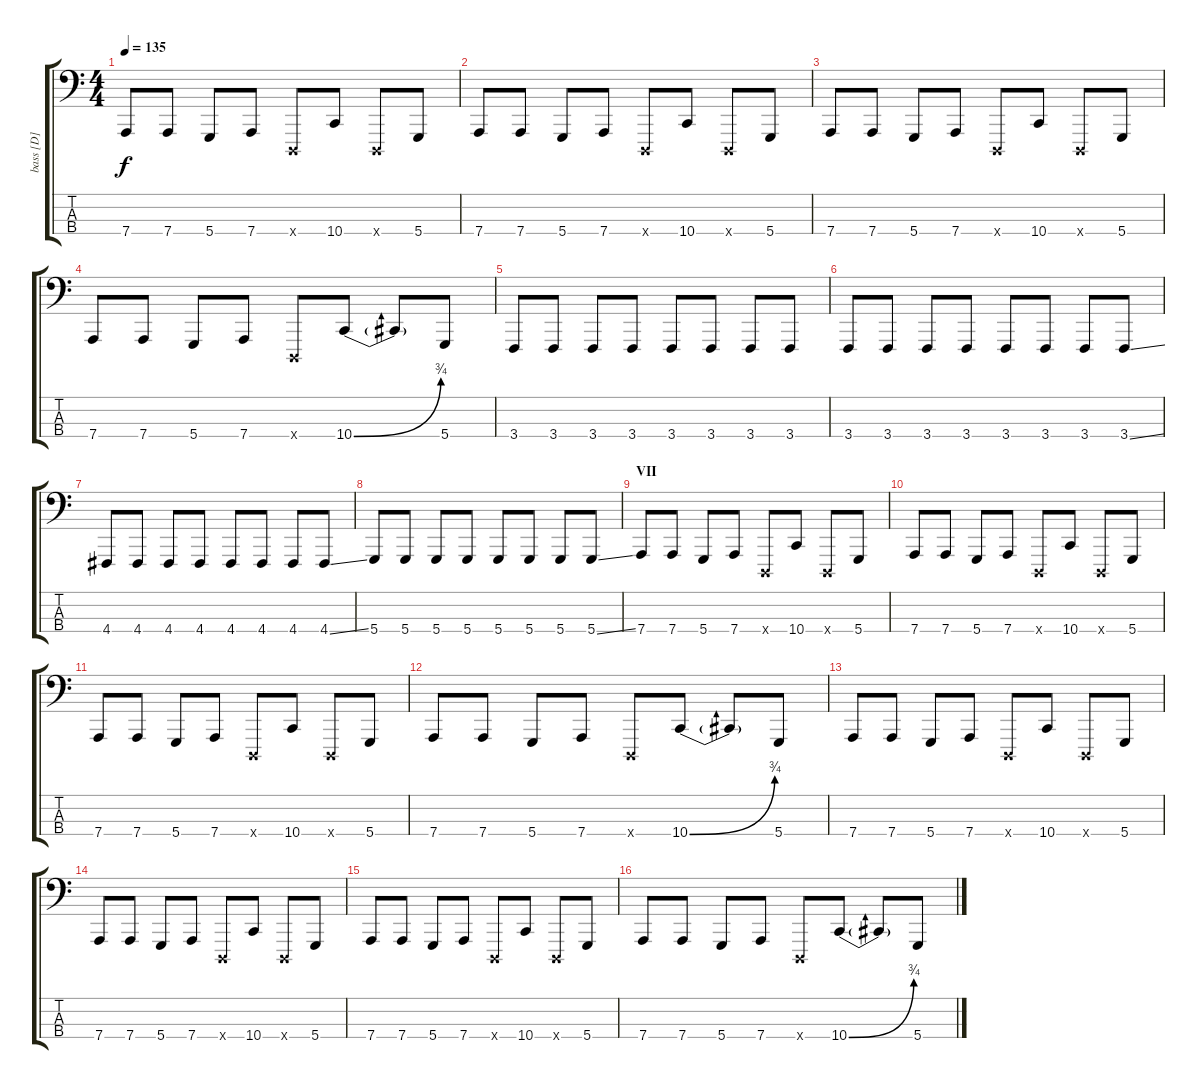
\track ("bass [D]" "bass [D]") {instrument lead8bassandlead}
\staff {score tabs}
\tuning (G2 D2 A1 D1) {hide}
\ts (4 4)
\tempo 135
\clef f4
\ks c
7.4.8{dy f} 7.4.8 5.4.8 7.4.8 0.4{x}.8 10.4.8 0.4{x}.8 5.4.8 |
7.4.8 7.4.8 5.4.8 7.4.8 0.4{x}.8 10.4.8 0.4{x}.8 5.4.8 |
7.4.8 7.4.8 5.4.8 7.4.8 0.4{x}.8 10.4.8 0.4{x}.8 5.4.8 |
7.4.8 7.4.8 5.4.8 7.4.8 0.4{x}.8 10.4{be (bend 0 0 60 3)}.8 10.4{t}.8 5.4.8 |
3.4.8 3.4.8 3.4.8 3.4.8 3.4.8 3.4.8 3.4.8 3.4.8 |
3.4.8 3.4.8 3.4.8 3.4.8 3.4.8 3.4.8 3.4.8 3.4{ss}.8 |
4.4.8 4.4.8 4.4.8 4.4.8 4.4.8 4.4.8 4.4.8 4.4{ss}.8 |
5.4.8 5.4.8 5.4.8 5.4.8 5.4.8 5.4.8 5.4.8 5.4{ss}.8 |
\section ("" "VII")
7.4.8 7.4.8 5.4.8 7.4.8 0.4{x}.8 10.4.8 0.4{x}.8 5.4.8 |
7.4.8 7.4.8 5.4.8 7.4.8 0.4{x}.8 10.4.8 0.4{x}.8 5.4.8 |
7.4.8 7.4.8 5.4.8 7.4.8 0.4{x}.8 10.4.8 0.4{x}.8 5.4.8 |
7.4.8 7.4.8 5.4.8 7.4.8 0.4{x}.8 10.4{be (bend 0 0 60 3)}.8 10.4{t}.8 5.4.8 |
7.4.8 7.4.8 5.4.8 7.4.8 0.4{x}.8 10.4.8 0.4{x}.8 5.4.8 |
7.4.8 7.4.8 5.4.8 7.4.8 0.4{x}.8 10.4.8 0.4{x}.8 5.4.8 |
7.4.8 7.4.8 5.4.8 7.4.8 0.4{x}.8 10.4.8 0.4{x}.8 5.4.8 |
7.4.8 7.4.8 5.4.8 7.4.8 0.4{x}.8 10.4{be (bend 0 0 60 3)}.8 10.4{t}.8 5.4.8
